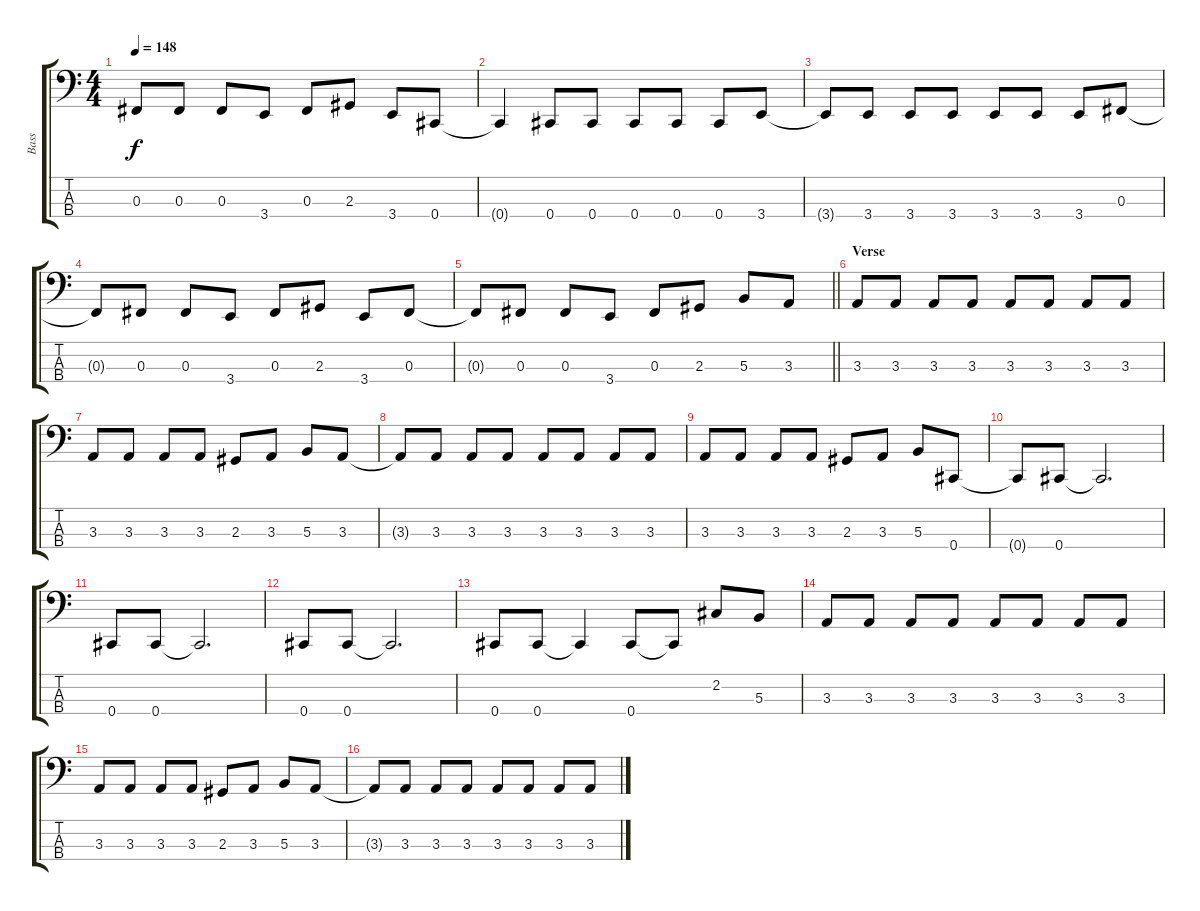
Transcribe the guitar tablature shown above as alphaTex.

\track ("Bass" "Bass") {instrument electricbassfinger}
\staff {score tabs}
\tuning (E2 B1 Gb1 Db1) {hide}
\ts (4 4)
\tempo 148
\clef f4
\ks c
0.3{t}.8{dy f} 0.3.8 0.3.8 3.4.8 0.3.8 2.3.8 3.4.8 0.4.8 |
0.4{t}.4 0.4.8 0.4.8 0.4.8 0.4.8 0.4.8 3.4.8 |
3.4{t}.8 3.4.8 3.4.8 3.4.8 3.4.8 3.4.8 3.4.8 0.3.8 |
0.3{t}.8 0.3.8 0.3.8 3.4.8 0.3.8 2.3.8 3.4.8 0.3.8 |
\barLineRight lightlight
0.3{t}.8 0.3.8 0.3.8 3.4.8 0.3.8 2.3.8 5.3.8 3.3.8 |
\section ("" "Verse")
3.3.8 3.3.8 3.3.8 3.3.8 3.3.8 3.3.8 3.3.8 3.3.8 |
3.3.8 3.3.8 3.3.8 3.3.8 2.3.8 3.3.8 5.3.8 3.3.8 |
3.3{t}.8 3.3.8 3.3.8 3.3.8 3.3.8 3.3.8 3.3.8 3.3.8 |
3.3.8 3.3.8 3.3.8 3.3.8 2.3.8 3.3.8 5.3.8 0.4.8 |
0.4{t}.8 0.4.8 0.4{t}.2{d} |
0.4.8 0.4.8 0.4{t}.2{d} |
0.4.8 0.4.8 0.4{t}.2{d} |
0.4.8 0.4.8 0.4{t}.4 0.4.8 0.4{t}.8 2.2.8 5.3.8 |
3.3.8 3.3.8 3.3.8 3.3.8 3.3.8 3.3.8 3.3.8 3.3.8 |
3.3.8 3.3.8 3.3.8 3.3.8 2.3.8 3.3.8 5.3.8 3.3.8 |
3.3{t}.8 3.3.8 3.3.8 3.3.8 3.3.8 3.3.8 3.3.8 3.3.8
